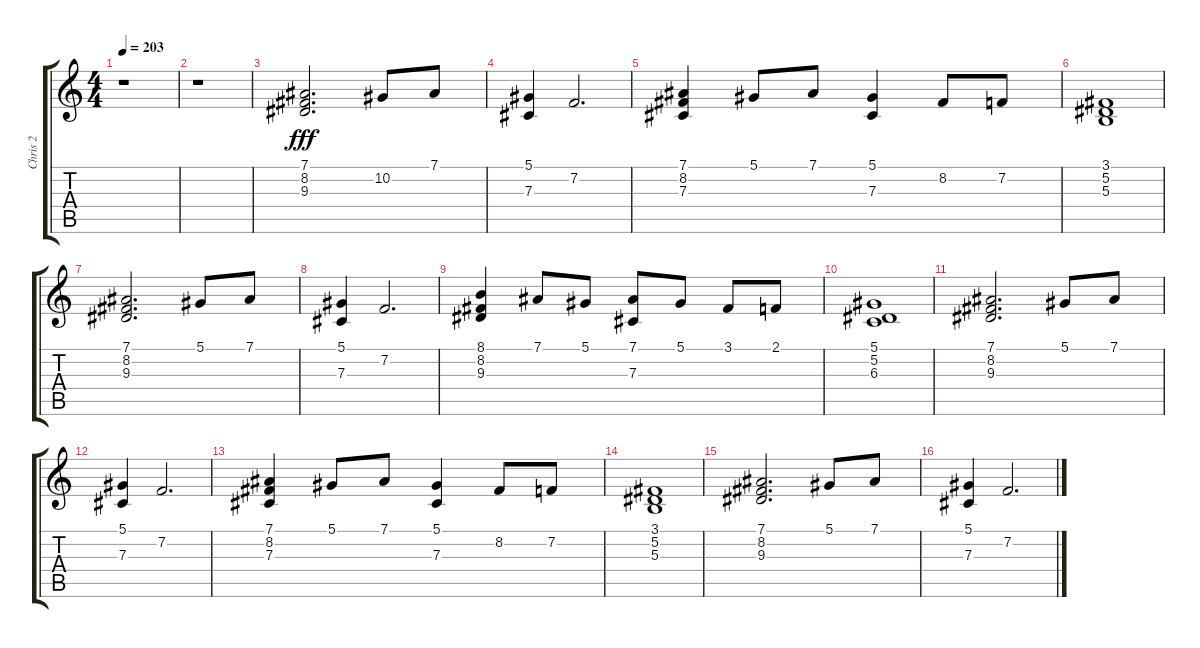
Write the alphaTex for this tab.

\track ("Chris 2" "Chris 2") {instrument brasssection}
\staff {score tabs}
\tuning (Eb4 Bb3 Gb3 Db3 Ab2 Eb2) {hide}
\ts (4 4)
\tempo 203
\clef g2
\ks c
r.1{dy fff} |
r.1 |
(7.1 8.2 9.3).2{d} 10.2.8 7.1.8 |
(5.1 7.3).4 7.2.2{d} |
(7.1 8.2 7.3).4 5.1.8 7.1.8 (5.1 7.3).4 8.2.8 7.2.8 |
(3.1 5.2 5.3).1 |
(7.1 8.2 9.3).2{d} 5.1.8 7.1.8 |
(5.1 7.3).4 7.2.2{d} |
(8.1 8.2 9.3).4 7.1.8 5.1.8 (7.1 7.3).8 5.1.8 3.1.8 2.1.8 |
(5.1 5.2 6.3).1 |
(7.1 8.2 9.3).2{d} 5.1.8 7.1.8 |
(5.1 7.3).4 7.2.2{d} |
(7.1 8.2 7.3).4 5.1.8 7.1.8 (5.1 7.3).4 8.2.8 7.2.8 |
(3.1 5.2 5.3).1 |
(7.1 8.2 9.3).2{d} 5.1.8 7.1.8 |
(5.1 7.3).4 7.2.2{d}
